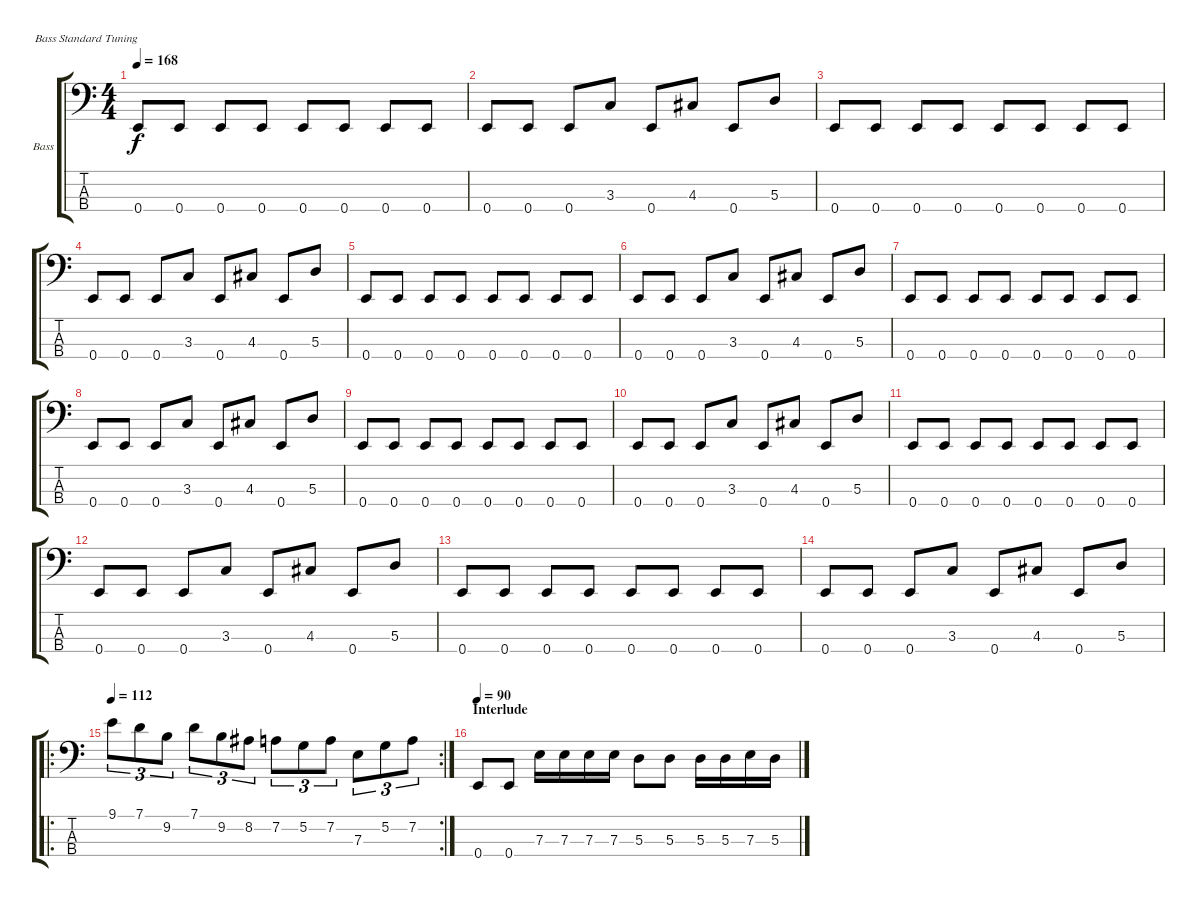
\bracketExtendMode groupsimilarinstruments
\firstSystemTrackNameOrientation horizontal
\otherSystemsTrackNameOrientation horizontal
\track ("Bass" "Bass") {instrument electricbassfinger}
\staff {score tabs}
\tuning (G2 D2 A1 E1)
\ts (4 4)
\tempo 168
\clef f4
\ks c
0.4.8{dy f} 0.4.8 0.4.8 0.4.8 0.4.8 0.4.8 0.4.8 0.4.8 |
0.4.8 0.4.8 0.4.8 3.3.8 0.4.8 4.3.8 0.4.8 5.3.8 |
0.4.8 0.4.8 0.4.8 0.4.8 0.4.8 0.4.8 0.4.8 0.4.8 |
0.4.8 0.4.8 0.4.8 3.3.8 0.4.8 4.3.8 0.4.8 5.3.8 |
0.4.8 0.4.8 0.4.8 0.4.8 0.4.8 0.4.8 0.4.8 0.4.8 |
0.4.8 0.4.8 0.4.8 3.3.8 0.4.8 4.3.8 0.4.8 5.3.8 |
0.4.8 0.4.8 0.4.8 0.4.8 0.4.8 0.4.8 0.4.8 0.4.8 |
0.4.8 0.4.8 0.4.8 3.3.8 0.4.8 4.3.8 0.4.8 5.3.8 |
0.4.8 0.4.8 0.4.8 0.4.8 0.4.8 0.4.8 0.4.8 0.4.8 |
0.4.8 0.4.8 0.4.8 3.3.8 0.4.8 4.3.8 0.4.8 5.3.8 |
0.4.8 0.4.8 0.4.8 0.4.8 0.4.8 0.4.8 0.4.8 0.4.8 |
0.4.8 0.4.8 0.4.8 3.3.8 0.4.8 4.3.8 0.4.8 5.3.8 |
0.4.8 0.4.8 0.4.8 0.4.8 0.4.8 0.4.8 0.4.8 0.4.8 |
0.4.8 0.4.8 0.4.8 3.3.8 0.4.8 4.3.8 0.4.8 5.3.8 |
\ro
\rc 2
\tempo 112
9.1.8{tu (3 2)} 7.1.8{tu (3 2)} 9.2.8{tu (3 2)} 7.1.8{tu (3 2)} 9.2.8{tu (3 2)} 8.2.8{tu (3 2)} 7.2.8{tu (3 2)} 5.2.8{tu (3 2)} 7.2.8{tu (3 2)} 7.3.8{tu (3 2)} 5.2.8{tu (3 2)} 7.2.8{tu (3 2)} |
\section ("" "Interlude")
\tempo 90
0.4.8 0.4.8 7.3.16 7.3.16 7.3.16 7.3.16 5.3.8 5.3.8 5.3.16 5.3.16 7.3.16 5.3.16
